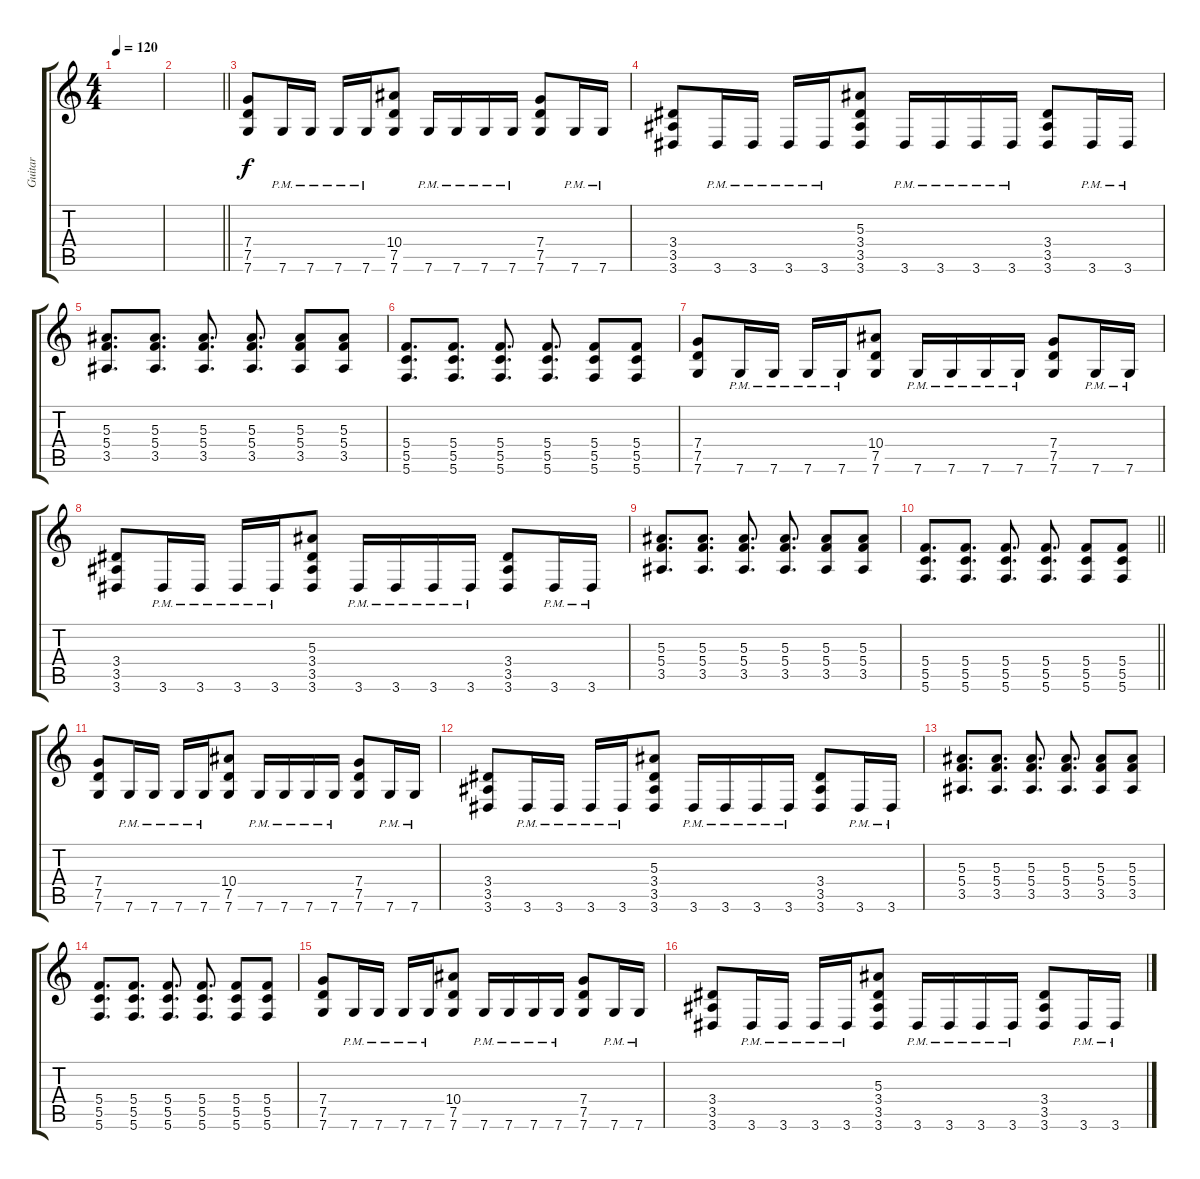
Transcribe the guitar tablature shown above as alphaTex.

\track ("Guitar" "Guitar") {instrument distortionguitar}
\staff {score tabs}
\tuning (D4 A3 F3 C3 G2 C2) {hide}
\ts (4 4)
\tempo 120
\clef g2
\ks c
|
\barLineRight lightlight
|
\section ("" " ")
(7.4 7.5 7.6).8 7.6{pm}.16 7.6{pm}.16 7.6{pm}.16 7.6{pm}.16 (10.4 7.5 7.6).8 7.6{pm}.16 7.6{pm}.16 7.6{pm}.16 7.6{pm}.16 (7.4 7.5 7.6).8 7.6{pm}.16 7.6{pm}.16 |
(3.4 3.5 3.6).8 3.6{pm}.16 3.6{pm}.16 3.6{pm}.16 3.6{pm}.16 (5.3 3.4 3.5 3.6).8 3.6{pm}.16 3.6{pm}.16 3.6{pm}.16 3.6{pm}.16 (3.4 3.5 3.6).8 3.6{pm}.16 3.6{pm}.16 |
(5.3 5.4 3.5).8{d} (5.3 5.4 3.5).8{d} (5.3 5.4 3.5).8{d} (5.3 5.4 3.5).8{d} (5.3 5.4 3.5).8 (5.3 5.4 3.5).8 |
(5.4 5.5 5.6).8{d} (5.4 5.5 5.6).8{d} (5.4 5.5 5.6).8{d} (5.4 5.5 5.6).8{d} (5.4 5.5 5.6).8 (5.4 5.5 5.6).8 |
(7.4 7.5 7.6).8 7.6{pm}.16 7.6{pm}.16 7.6{pm}.16 7.6{pm}.16 (10.4 7.5 7.6).8 7.6{pm}.16 7.6{pm}.16 7.6{pm}.16 7.6{pm}.16 (7.4 7.5 7.6).8 7.6{pm}.16 7.6{pm}.16 |
(3.4 3.5 3.6).8 3.6{pm}.16 3.6{pm}.16 3.6{pm}.16 3.6{pm}.16 (5.3 3.4 3.5 3.6).8 3.6{pm}.16 3.6{pm}.16 3.6{pm}.16 3.6{pm}.16 (3.4 3.5 3.6).8 3.6{pm}.16 3.6{pm}.16 |
(5.3 5.4 3.5).8{d} (5.3 5.4 3.5).8{d} (5.3 5.4 3.5).8{d} (5.3 5.4 3.5).8{d} (5.3 5.4 3.5).8 (5.3 5.4 3.5).8 |
\barLineRight lightlight
(5.4 5.5 5.6).8{d} (5.4 5.5 5.6).8{d} (5.4 5.5 5.6).8{d} (5.4 5.5 5.6).8{d} (5.4 5.5 5.6).8 (5.4 5.5 5.6).8 |
\section ("" " ")
(7.4 7.5 7.6).8 7.6{pm}.16 7.6{pm}.16 7.6{pm}.16 7.6{pm}.16 (10.4 7.5 7.6).8 7.6{pm}.16 7.6{pm}.16 7.6{pm}.16 7.6{pm}.16 (7.4 7.5 7.6).8 7.6{pm}.16 7.6{pm}.16 |
(3.4 3.5 3.6).8 3.6{pm}.16 3.6{pm}.16 3.6{pm}.16 3.6{pm}.16 (5.3 3.4 3.5 3.6).8 3.6{pm}.16 3.6{pm}.16 3.6{pm}.16 3.6{pm}.16 (3.4 3.5 3.6).8 3.6{pm}.16 3.6{pm}.16 |
(5.3 5.4 3.5).8{d} (5.3 5.4 3.5).8{d} (5.3 5.4 3.5).8{d} (5.3 5.4 3.5).8{d} (5.3 5.4 3.5).8 (5.3 5.4 3.5).8 |
(5.4 5.5 5.6).8{d} (5.4 5.5 5.6).8{d} (5.4 5.5 5.6).8{d} (5.4 5.5 5.6).8{d} (5.4 5.5 5.6).8 (5.4 5.5 5.6).8 |
(7.4 7.5 7.6).8 7.6{pm}.16 7.6{pm}.16 7.6{pm}.16 7.6{pm}.16 (10.4 7.5 7.6).8 7.6{pm}.16 7.6{pm}.16 7.6{pm}.16 7.6{pm}.16 (7.4 7.5 7.6).8 7.6{pm}.16 7.6{pm}.16 |
(3.4 3.5 3.6).8 3.6{pm}.16 3.6{pm}.16 3.6{pm}.16 3.6{pm}.16 (5.3 3.4 3.5 3.6).8 3.6{pm}.16 3.6{pm}.16 3.6{pm}.16 3.6{pm}.16 (3.4 3.5 3.6).8 3.6{pm}.16 3.6{pm}.16
